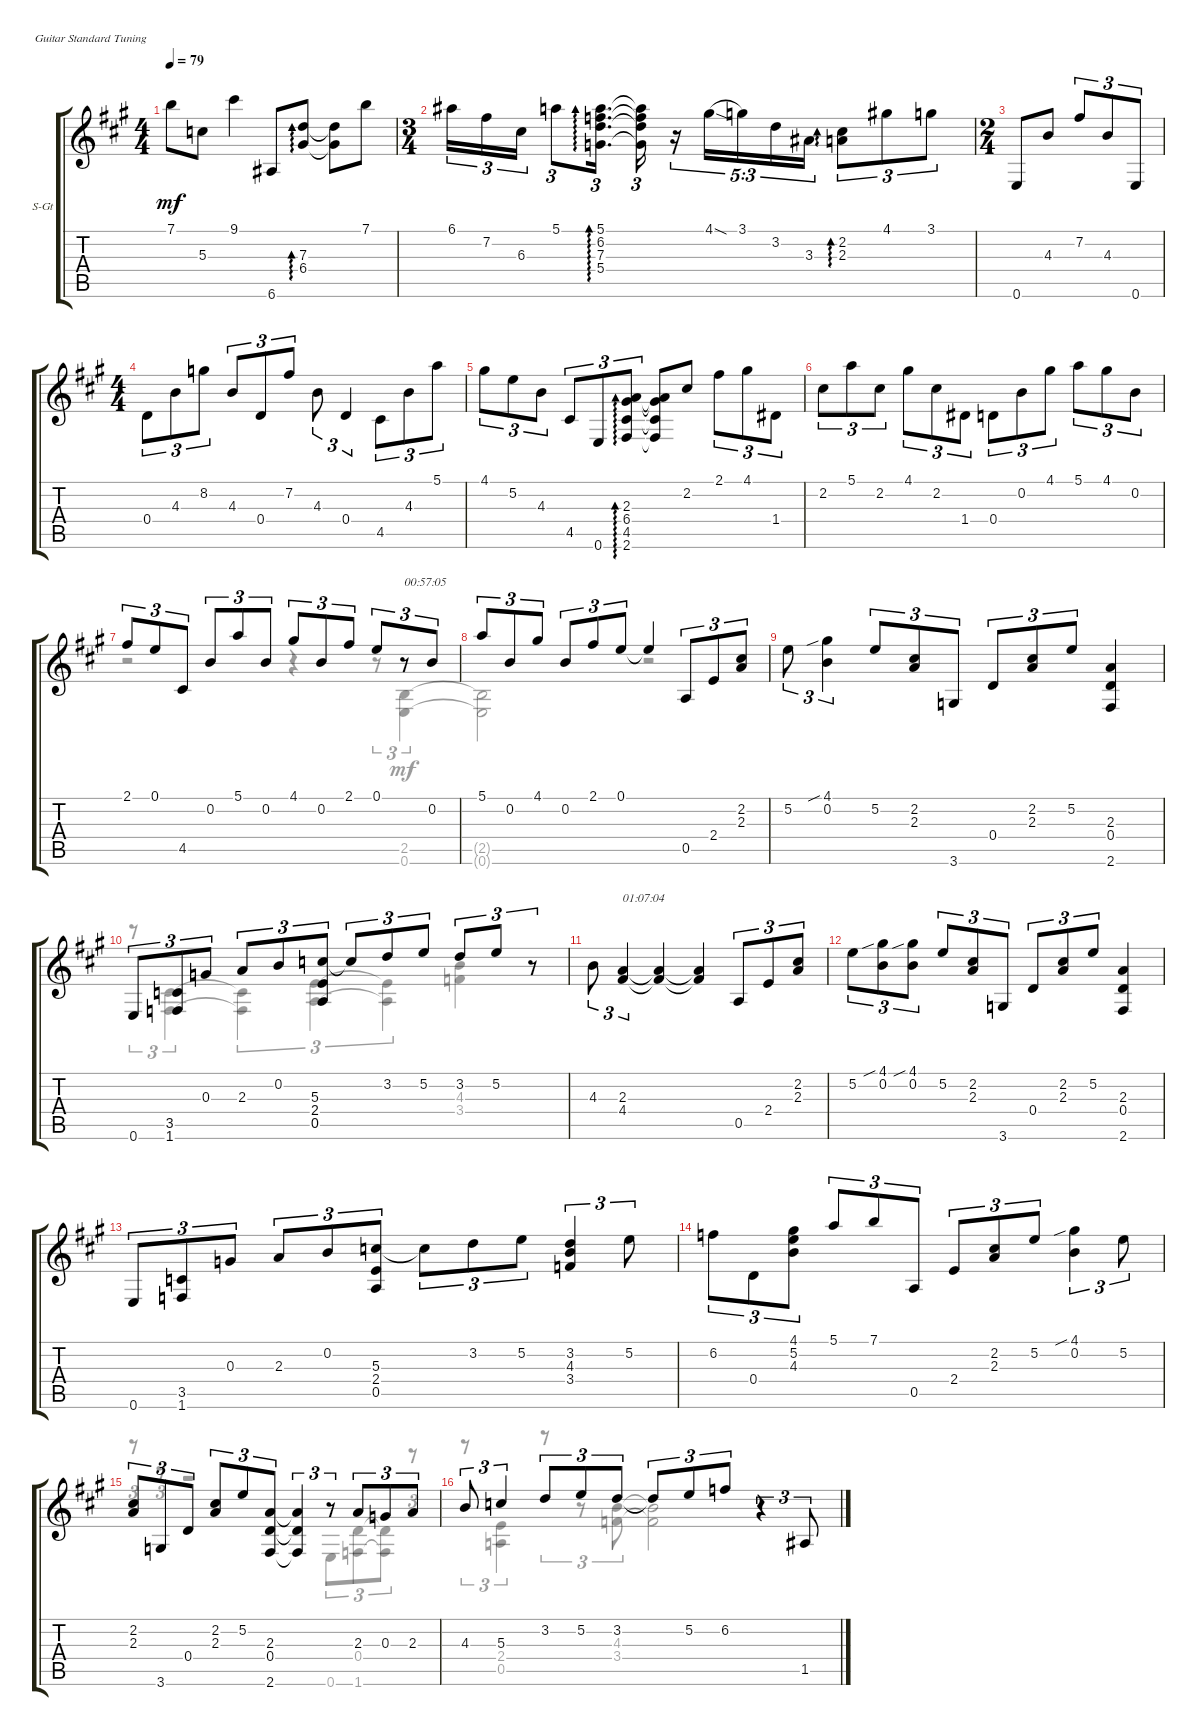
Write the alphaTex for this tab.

\defaultSystemsLayout 4
\bracketExtendMode groupsimilarinstruments
\firstSystemTrackNameOrientation horizontal
\otherSystemsTrackNameOrientation horizontal
\track ("Steel Guitar" "S-Gt") {instrument acousticguitarsteel}
\staff {score tabs}
\tuning (E4 B3 G3 D3 A2 E2)
\voice
\ts (4 4)
\tempo 79
\clef g2
\ks a
7.1.8{dy mf} 5.3.8 9.1.4 6.6.8 (7.3 6.4).8{ad 0} (6.4{t} 7.3{t}).8 7.1.8 |
\ts (3 4)
6.1.16{tu (3 2)} 7.2.16{tu (3 2)} 6.3.16{tu (3 2)} 5.1.8{tu (3 2)} (5.4 7.3 6.2 5.1).16{d tu (3 2) ad 0} (5.4{t} 7.3{t} 6.2{t} 5.1{t}).16{tu (3 2)} r.16{tu (5 3)} 4.1{sod}.16{tu (5 3) legatoorigin} 3.1.16{tu (5 3)} 3.2.16{tu (5 3)} 3.3.16{tu (5 3)} (2.3 2.2).8{tu (3 2) ad 0} 4.1.8{tu (3 2)} 3.1.8{tu (3 2)} |
\ts (2 4)
0.6.8 4.3.8 7.2.8{tu (3 2)} 4.3.8{tu (3 2)} 0.6.8{tu (3 2)} |
\ts (4 4)
0.4.8{tu (3 2)} 4.3.8{tu (3 2)} 8.2.8{tu (3 2)} 4.3.8{tu (3 2)} 0.4.8{tu (3 2)} 7.2.8{tu (3 2)} 4.3.8{tu (3 2)} 0.4.4{tu (3 2)} 4.5.8{tu (3 2)} 4.3.8{tu (3 2)} 5.1.8{tu (3 2)} |
4.1.8{tu (3 2)} 5.2.8{tu (3 2)} 4.3.8{tu (3 2)} 4.5.8{tu (3 2)} 0.6.8{tu (3 2)} (2.6 4.5 6.4 2.3).8{tu (3 2) ad 0} (2.6{t} 4.5{t} 6.4{t} 2.3{t}).8 2.2.8 2.1.8{tu (3 2)} 4.1.8{tu (3 2)} 1.4.8{tu (3 2)} |
2.2.8{tu (3 2)} 5.1.8{tu (3 2)} 2.2.8{tu (3 2)} 4.1.8{tu (3 2)} 2.2.8{tu (3 2)} 1.4.8{tu (3 2)} 0.4.8{tu (3 2)} 0.2.8{tu (3 2)} 4.1.8{tu (3 2)} 5.1.8{tu (3 2)} 4.1.8{tu (3 2)} 0.2.8{tu (3 2)} |
2.1.8{tu (3 2)} 0.1.8{tu (3 2)} 4.5.8{tu (3 2)} 0.2.8{tu (3 2)} 5.1.8{tu (3 2)} 0.2.8{tu (3 2)} 4.1.8{tu (3 2)} 0.2.8{tu (3 2)} 2.1.8{tu (3 2)} 0.1.8{tu (3 2)} r.8{tu (3 2) txt "00:57:05"} 0.2.8{tu (3 2)} |
5.1.8{tu (3 2)} 0.2.8{tu (3 2)} 4.1.8{tu (3 2)} 0.2.8{tu (3 2)} 2.1.8{tu (3 2)} 0.1.8{tu (3 2)} 0.1{t}.4 0.5.8{tu (3 2)} 2.4.8{tu (3 2)} (2.3 2.2).8{tu (3 2)} |
5.2.8{tu (3 2)} (4.1{sib} 0.2).4{tu (3 2)} 5.2.8{tu (3 2)} (2.3 2.2).8{tu (3 2)} 3.6.8{tu (3 2)} 0.4.8{tu (3 2)} (2.3 2.2).8{tu (3 2)} 5.2.8{tu (3 2)} (2.3 0.4 2.6).4 |
0.6.8{tu (3 2)} (1.6 3.5).8{tu (3 2)} 0.3.8{tu (3 2)} 2.3.8{tu (3 2)} 0.2.8{tu (3 2)} (5.3 0.5 2.4).8{tu (3 2)} 5.3{t}.8{tu (3 2)} 3.2.8{tu (3 2)} 5.2.8{tu (3 2)} 3.2.8{tu (3 2)} 5.2.8{tu (3 2)} r.8{tu (3 2)} |
4.3.8{tu (3 2)} (4.4 2.3).4{tu (3 2) txt "01:07:04"} (2.3{t} 4.4{t}).4 (2.3{t} 4.4{t}).4 0.5.8{tu (3 2)} 2.4.8{tu (3 2)} (2.3 2.2).8{tu (3 2)} |
5.2.8{tu (3 2)} (4.1{sib} 0.2).8{tu (3 2)} (4.1{sib} 0.2).8{tu (3 2)} 5.2.8{tu (3 2)} (2.3 2.2).8{tu (3 2)} 3.6.8{tu (3 2)} 0.4.8{tu (3 2)} (2.3 2.2).8{tu (3 2)} 5.2.8{tu (3 2)} (2.3 0.4 2.6).4 |
0.6.8{tu (3 2)} (1.6 3.5).8{tu (3 2)} 0.3.8{tu (3 2)} 2.3.8{tu (3 2)} 0.2.8{tu (3 2)} (5.3 0.5 2.4).8{tu (3 2)} 5.3{t}.8{tu (3 2)} 3.2.8{tu (3 2)} 5.2.8{tu (3 2)} (3.2 4.3 3.4).4{tu (3 2)} 5.2.8{tu (3 2)} |
6.2.8{tu (3 2)} 0.4.8{tu (3 2)} (4.3 5.2 4.1).8{tu (3 2)} 5.1.8{tu (3 2)} 7.1.8{tu (3 2)} 0.5.8{tu (3 2)} 2.4.8{tu (3 2)} (2.3 2.2).8{tu (3 2)} 5.2.8{tu (3 2)} (4.1{sib} 0.2).4{tu (3 2)} 5.2.8{tu (3 2)} |
(2.3 2.2).8{tu (3 2)} 3.6.8{tu (3 2)} 0.4.8{tu (3 2)} (2.3 2.2).8{tu (3 2)} 5.2.8{tu (3 2)} (2.3 0.4 2.6).8{tu (3 2)} (2.3{t} 0.4{t} 2.6{t}).4{tu (3 2)} r.8{tu (3 2)} 2.3.8{tu (3 2)} 0.3.8{tu (3 2)} 2.3.8{tu (3 2)} |
4.3.8{tu (3 2)} 5.3.4{tu (3 2)} 3.2.8{tu (3 2)} 5.2.8{tu (3 2)} 3.2.8{tu (3 2)} 3.2{t}.8{tu (3 2)} 5.2.8{tu (3 2)} 6.2.8{tu (3 2)} r.4{tu (3 2)} 1.5.8{tu (3 2)}
\voice
\clef g2
\ottava regular
\simile none
\ks a
|
|
|
|
|
|
r.2 r.4 r.8{tu (3 2)} (2.5 0.6).4{tu (3 2)} |
(0.6{t} 2.5{t}).2 r.2 |
|
r.8{tu (3 2)} (1.6 3.5).4{tu (3 2)} (3.5{t} 1.6{t}).4{tu (3 2)} (0.5 2.4).4{tu (3 2)} (0.5{t} 2.4{t}).4{tu (3 2)} (3.4 4.3).4 |
|
|
|
|
r.8{tu (3 2)} r.8{tu (3 2)} r.2 0.6.8{tu (3 2)} (1.6 0.4).8{tu (3 2)} (1.6{t} 0.4{t}).8{tu (3 2)} r.8{tu (3 2)} |
r.8{tu (3 2)} (0.5 2.4).4{tu (3 2)} r.8{tu (3 2)} r.8{tu (3 2)} (3.4 4.3).8{tu (3 2)} (4.3{t} 3.4{t}).2
